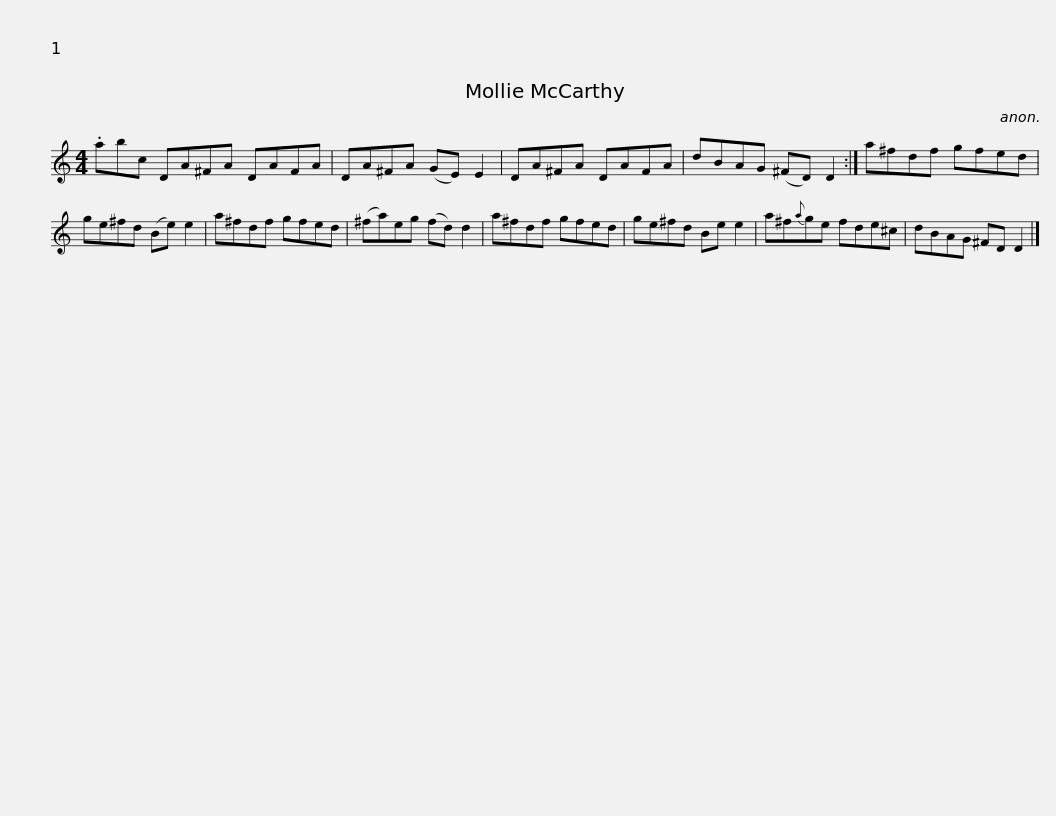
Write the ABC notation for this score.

X:1
L:1/8
M:4/4
I:linebreak $
K:C
V:1 treble
V:1
 .abc DA^FA DAFA | DA^FA (GE) E2 | DA^FA DAFA | dBAG (^FD) D2 :| a^fdf gfed |$ %5
 ge^fd (Be) e2 | a^fdf gfed | (^fa)eg (fd) d2 | a^fdf gfed | ge^fd Be e2 |$ %10
 a^f{a}ge fde^c | dBAG ^FD D2 |] %12
